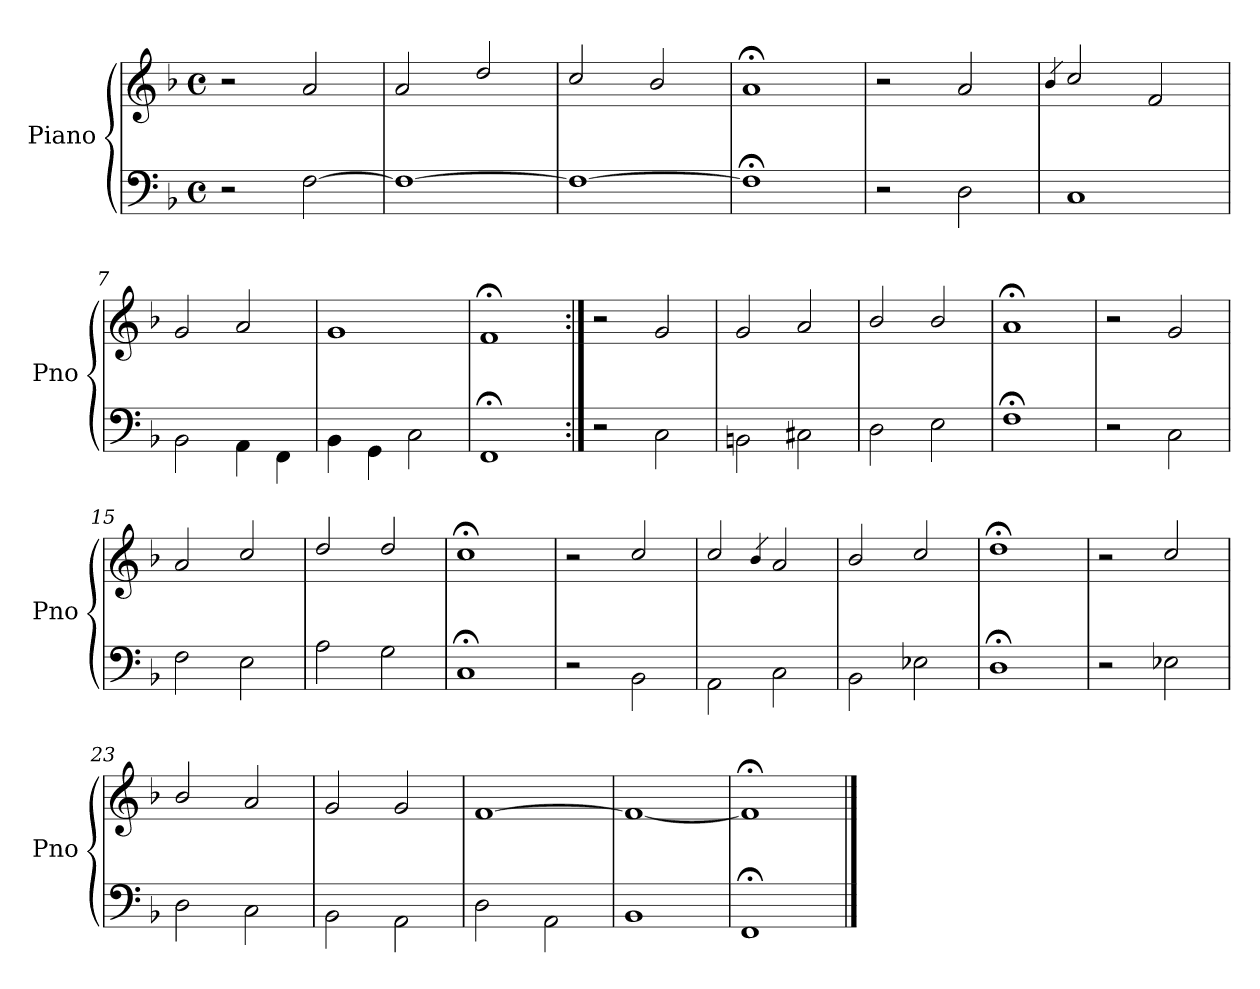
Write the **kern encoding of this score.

**kern	**kern
*part1	*part1
*staff2	*staff1
*I"Piano	*
*I'Pno	*
*clefF4	*clefG2
*k[b-]	*k[b-]
*F:	*F:
*M4/4	*M4/4
*met(c)	*met(c)
=1	=1
2r	2r
[<2F\	2a/
=2	=2
1F\_<	2a/
.	2dd/
=3	=3
1F\_<	2cc/
.	2b-/
=4	=4
1F;\]	1a;</
=5	=5
2r	2r
2D\	2a/
=6	=6
.	4qb-/
1C\	2cc/
.	2f/
=7	=7
2BB-\	2g/
4AA\	2a/
4FF\	.
=8	=8
4BB-\	1g/
4GG\	.
2C\	.
=9	=9
1FF;\	1f;</
!!LO:LB:g=z
=10:|!	=10:|!
2r	2r
2C\	2g/
=11	=11
2BBn\	2g/
2C#X\	2a/
=12	=12
2D\	2b-/
2E\	2b-/
=13	=13
1F;\	1a;</
=14	=14
2r	2r
2C\	2g/
=15	=15
2F\	2a/
2E\	2cc/
=16	=16
2A\	2dd/
2G\	2dd/
=17	=17
1C;\	1cc;</
!!LO:PB:g=z
=18	=18
2r	2r
2BB-\	2cc/
=19	=19
2AA\	2cc/
.	4qb-/
2C\	2a/
=20	=20
2BB-\	2b-/
2E-X\	2cc/
=21	=21
1D;\	1dd;</
=22	=22
2r	2r
2E-X\	2cc/
=23	=23
2D\	2b-/
2C\	2a/
=24	=24
2BB-\	2g/
2AA\	2g/
=25	=25
2D\	[>1f\
2AA\	.
=26	=26
1BB-\	1f/_>
=27	=27
1FF;\	1f;</]
==	==
*-	*-
